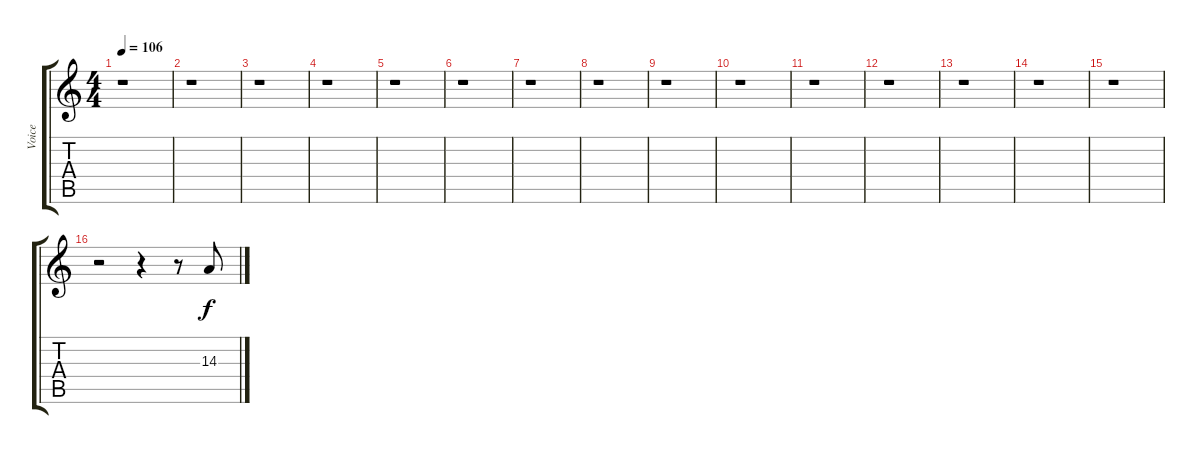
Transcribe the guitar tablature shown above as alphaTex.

\track ("Voice" "Voice") {instrument lead2sawtooth}
\staff {score tabs}
\tuning (E4 B3 G3 D3 A2 E2) {hide}
\ts (4 4)
\tempo 106
\clef g2
\ks c
r.1{dy f} |
r.1 |
r.1 |
r.1 |
r.1 |
r.1 |
r.1 |
r.1 |
r.1 |
r.1 |
r.1 |
r.1 |
r.1 |
r.1 |
r.1 |
r.2 r.4 r.8 14.3.8
